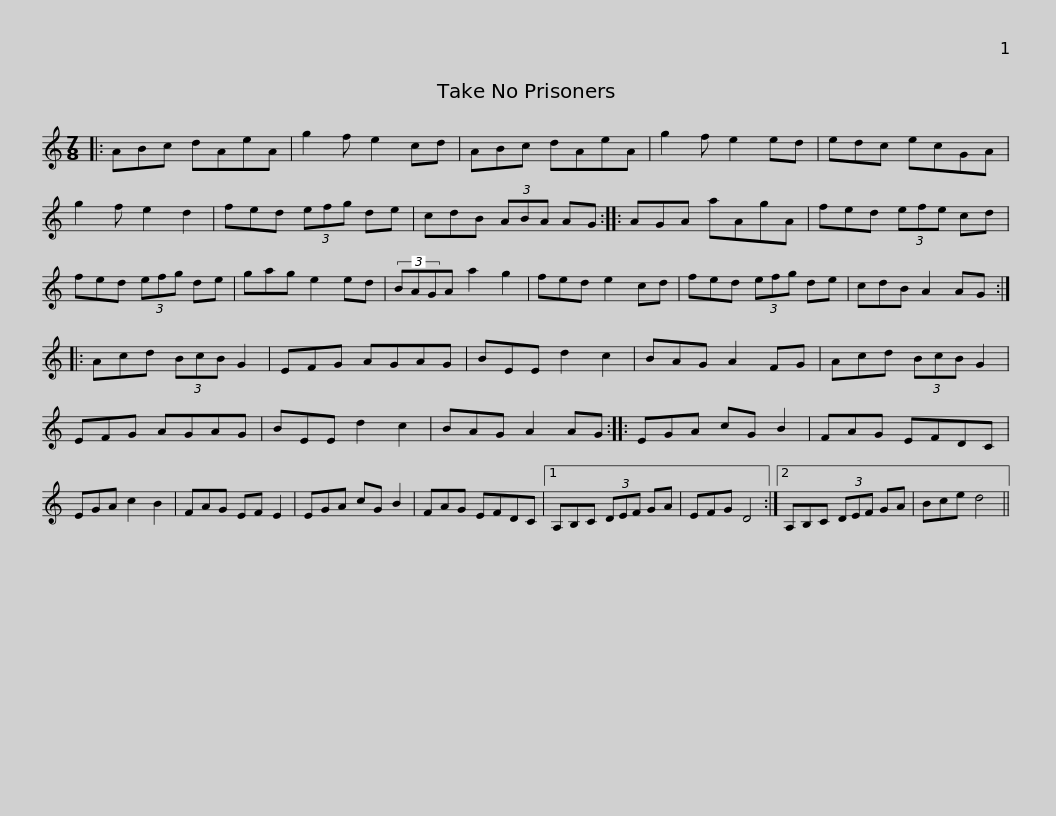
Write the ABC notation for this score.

X:1
L:1/8
M:7/8
I:linebreak $
K:C
V:1 treble
V:1
|: ABc dAeA | g2 f e2 cd | ABc dAeA | g2 f e2 ed | edc ecGA | %5
 g2 f e2 d2 | fed (3efg de |$ cdB (3ABA AG :: AGA aAgA | fed (3efe cd | %10
 fed (3efg de | gag e2 ed | (3BAGA a2 g2 |$ fed e2 cd | fed (3efg de | %15
 cdB A2 AG :: Acd (3BcB G2 | EFG AGAG | BEE d2 c2 | BAG A2 FG |$ %20
 Acd (3BcB G2 | EFG AGAG | BEE d2 c2 | BAG A2 AG :: EGA cG B2 | %25
 FAG EFDC | EGA c2 B2 |$ FAG EF E2 | EGA cG B2 | FAG EFDC |1 %30
 A,B,C (3DEF GA | EFG D4 :|2 A,B,C (3DEF GA | Bce d4 || %34
